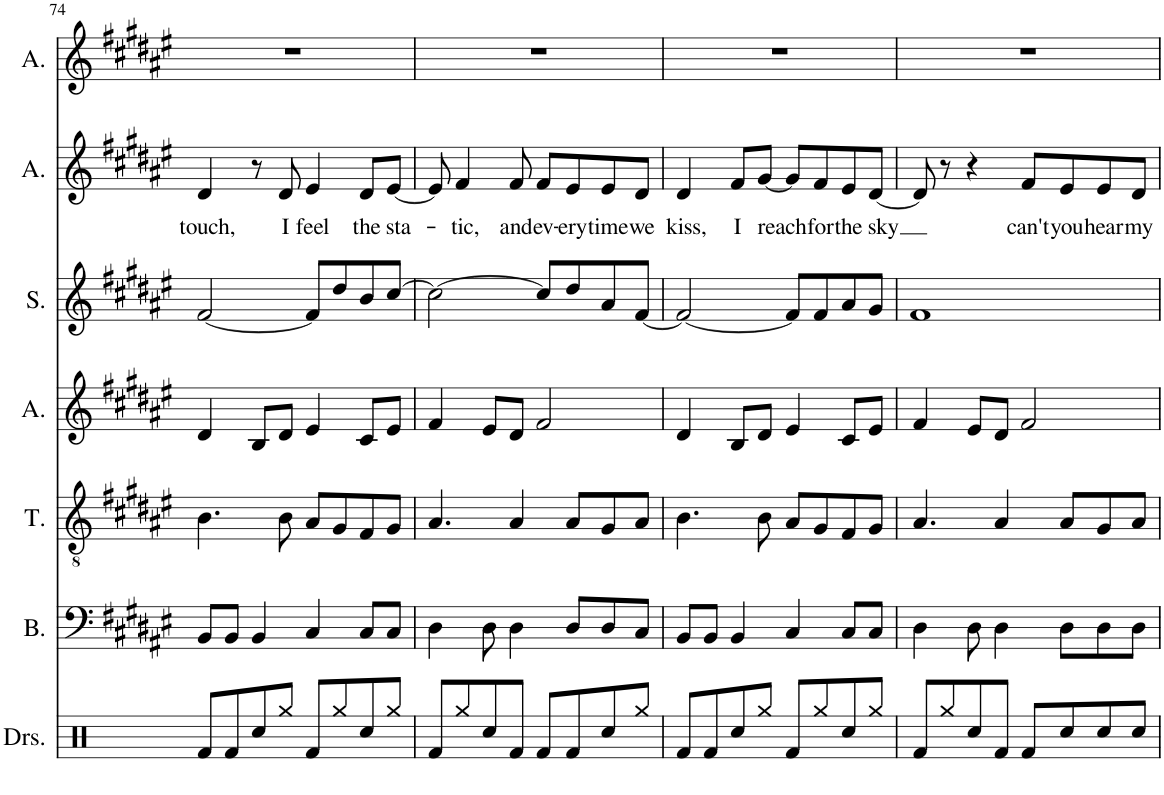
**kern	**kern	**kern	**kern	**kern	**kern	**text	**kern
*part7	*part6	*part5	*part4	*part3	*part2	*part2	*part1
*staff7	*staff6	*staff5	*staff4	*staff3	*staff2	*staff2	*staff1
*I"Drumset	*I"Bass	*I"Tenor	*I"Alto	*I"Soprano	*I"Alto	*	*I"Alto
*I'Drs.	*I'B.	*I'T.	*I'A.	*I'S.	*I'A.	*	*I'A.
!!LO:PB:g=z
*clefX	*clefF4	*clefGv2	*clefG2	*clefG2	*clefG2	*	*clefG2
*k[]	*k[f#c#g#d#a#e#]	*k[f#c#g#d#a#e#]	*k[f#c#g#d#a#e#]	*k[f#c#g#d#a#e#]	*k[f#c#g#d#a#e#]	*	*k[f#c#g#d#a#e#]
*M4/4	*M4/4	*M4/4	*M4/4	*M4/4	*M4/4	*	*M4/4
=74	=74	=74	=74	=74	=74	=74	=74
!	!	!	!	!	!	!LO:LY:b	!
8Rf/L	8BB/L	4.B\	4d#/	[2f#/	4d#/	touch,	1r
8Rf/	8BB/J	.	.	.	.	.	.
8Rcc/	4BB/	.	8B/L	.	8r	.	.
!	!	!	!	!	!	!LO:LY:b	!
8Rgg/J	.	8B\	8d#/J	.	8d#/	I	.
!	!	!	!	!	!	!LO:LY:b	!
8Rf/L	4C#/	8A#/L	4e#/	8f#/L]	4e#/	feel	.
8Rgg/	.	8G#/	.	8dd#/	.	.	.
!	!	!	!	!	!	!LO:LY:b	!
8Rcc/	8C#/L	8F#/	8c#/L	8b/	8d#/L	the	.
!	!	!	!	!	!	!LO:LY:b	!
8Rgg/J	8C#/J	8G#/J	8e#/J	[8cc#/J	[8e#/J	sta-	.
=75	=75	=75	=75	=75	=75	=75	=75
8Rf/L	4D#\	4.A#/	4f#/	2cc#\_	8e#/]	.	1r
!	!	!	!	!	!	!LO:LY:b	!
8Rgg/	.	.	.	.	4f#/	-tic,	.
8Rcc/	8D#\	.	8e#/L	.	.	.	.
!	!	!	!	!	!	!LO:LY:b	!
8Rf/J	4D#\	4A#/	8d#/J	.	8f#/	and	.
!	!	!	!	!	!	!LO:LY:b	!
8Rf/L	.	.	2f#/	8cc#/L]	8f#/L	ev-	.
!	!	!	!	!	!	!LO:LY:b	!
8Rf/	8D#/L	8A#/L	.	8dd#/	8e#/	-ery	.
!	!	!	!	!	!	!LO:LY:b	!
8Rcc/	8D#/	8G#/	.	8a#/	8e#/	time	.
!	!	!	!	!	!	!LO:LY:b	!
8Rgg/J	8C#/J	8A#/J	.	[8f#/J	8d#/J	we	.
=76	=76	=76	=76	=76	=76	=76	=76
!	!	!	!	!	!	!LO:LY:b	!
8Rf/L	8BB/L	4.B\	4d#/	2f#/_	4d#/	kiss,	1r
8Rf/	8BB/J	.	.	.	.	.	.
!	!	!	!	!	!	!LO:LY:b	!
8Rcc/	4BB/	.	8B/L	.	8f#/L	I	.
!	!	!	!	!	!	!LO:LY:b	!
8Rgg/J	.	8B\	8d#/J	.	[8g#/J	reach	.
8Rf/L	4C#/	8A#/L	4e#/	8f#/L]	8g#/L]	.	.
!	!	!	!	!	!	!LO:LY:b	!
8Rgg/	.	8G#/	.	8f#/	8f#/	for	.
!	!	!	!	!	!	!LO:LY:b	!
8Rcc/	8C#/L	8F#/	8c#/L	8a#/	8e#/	the	.
!	!	!	!	!	!	!LO:LY:b	!
8Rgg/J	8C#/J	8G#/J	8e#/J	8g#/J	[8d#/J	sky	.
=77	=77	=77	=77	=77	=77	=77	=77
8Rf/L	4D#\	4.A#/	4f#/	1f#	8d#/]	.	1r
8Rgg/	.	.	.	.	8r	.	.
8Rcc/	8D#\	.	8e#/L	.	4r	.	.
8Rf/J	4D#\	4A#/	8d#/J	.	.	.	.
!	!	!	!	!	!	!LO:LY:b	!
8Rf/L	.	.	2f#/	.	8f#/L	can't	.
!	!	!	!	!	!	!LO:LY:b	!
8Rcc/	8D#\L	8A#/L	.	.	8e#/	you	.
!	!	!	!	!	!	!LO:LY:b	!
8Rcc/	8D#\	8G#/	.	.	8e#/	hear	.
!	!	!	!	!	!	!LO:LY:b	!
8Rcc/J	8D#\J	8A#/J	.	.	8d#/J	my	.
=	=	=	=	=	=	=	=
*-	*-	*-	*-	*-	*-	*-	*-
